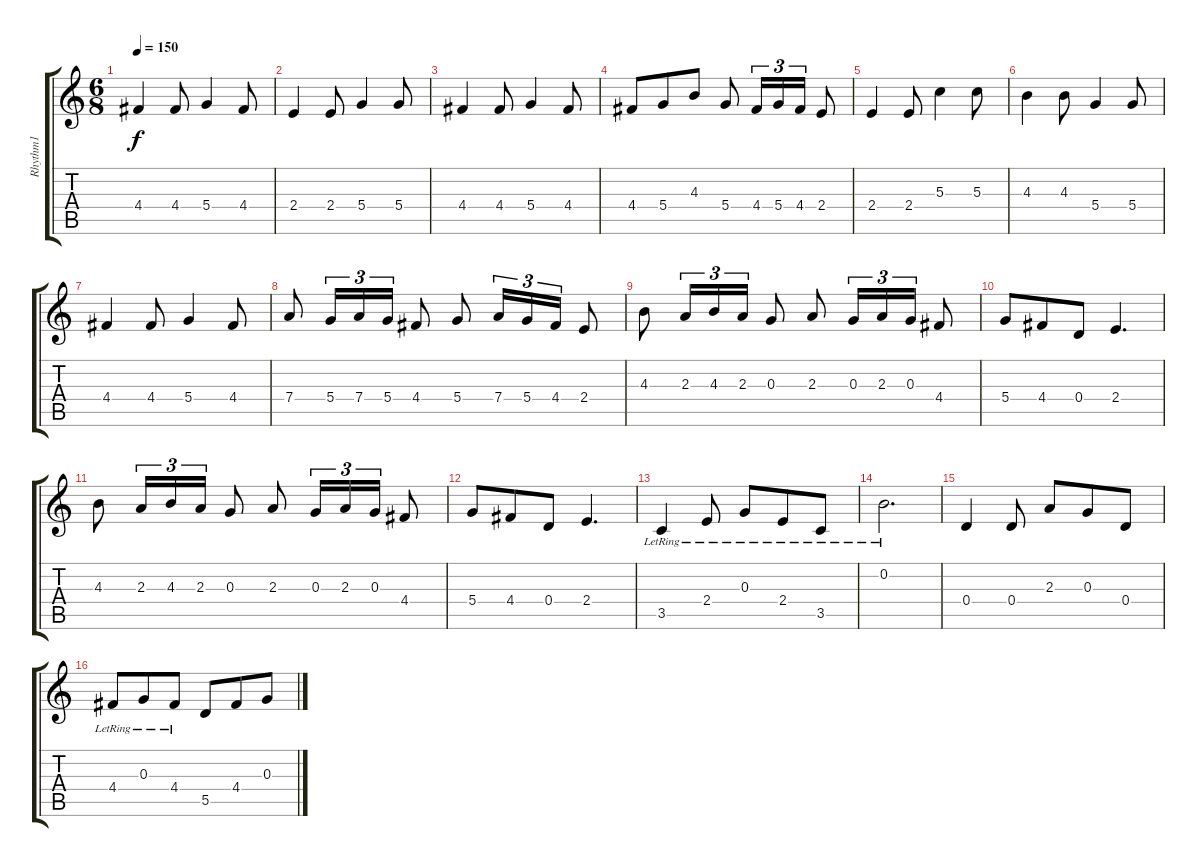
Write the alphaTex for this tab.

\track ("Rhythm1" "Rhythm1") {instrument distortionguitar}
\staff {score tabs}
\tuning (E4 B3 G3 D3 A2 E2) {hide}
\ts (6 8)
\tempo 150
\clef g2
\ks c
4.4.4{dy f} 4.4.8 5.4.4 4.4.8 |
2.4.4 2.4.8 5.4.4 5.4.8 |
4.4.4 4.4.8 5.4.4 4.4.8 |
4.4.8 5.4.8 4.3.8 5.4.8 4.4.16{tu (3 2)} 5.4.16{tu (3 2)} 4.4.16{tu (3 2)} 2.4.8 |
2.4.4 2.4.8 5.3.4 5.3.8 |
4.3.4 4.3.8 5.4.4 5.4.8 |
4.4.4 4.4.8 5.4.4 4.4.8 |
7.4.8 5.4.16{tu (3 2)} 7.4.16{tu (3 2)} 5.4.16{tu (3 2)} 4.4.8 5.4.8 7.4.16{tu (3 2)} 5.4.16{tu (3 2)} 4.4.16{tu (3 2)} 2.4.8 |
4.3.8 2.3.16{tu (3 2)} 4.3.16{tu (3 2)} 2.3.16{tu (3 2)} 0.3.8 2.3.8 0.3.16{tu (3 2)} 2.3.16{tu (3 2)} 0.3.16{tu (3 2)} 4.4.8 |
5.4.8 4.4.8 0.4.8 2.4.4{d} |
4.3.8 2.3.16{tu (3 2)} 4.3.16{tu (3 2)} 2.3.16{tu (3 2)} 0.3.8 2.3.8 0.3.16{tu (3 2)} 2.3.16{tu (3 2)} 0.3.16{tu (3 2)} 4.4.8 |
5.4.8 4.4.8 0.4.8 2.4.4{d} |
3.5{lr}.4 2.4{lr}.8 0.3{lr}.8 2.4{lr}.8 3.5{lr}.8 |
0.2{lr}.2{d} |
0.4.4 0.4.8 2.3.8 0.3.8 0.4.8 |
4.4{lr}.8 0.3{lr}.8 4.4{lr}.8 5.5.8 4.4.8 0.3.8
